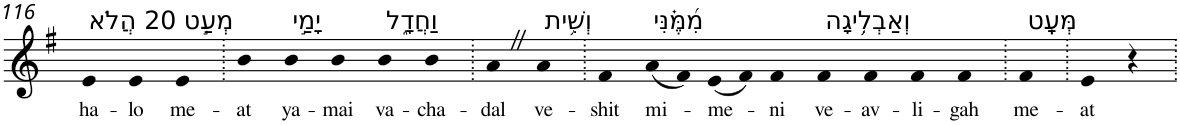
**kern	**text
*part1	*part1
*staff1	*staff1
*I"Piano	*
*I'Pno	*
!!LO:PB:g=z
*clefG2	*
*k[f#]	*
*G:	*
=116	=116
!LO:TX:a:t=20 הֲלֹא	!
!	!LO:LY:b
4e	ha-
!	!LO:LY:b
4e	-lo
!LO:TX:a:t=מְעַ֣ט	!
!	!LO:LY:b
4e	me-
=117.	=117.
!	!LO:LY:b
4b	-at
!LO:TX:a:t=יָמַ֣י	!
!	!LO:LY:b
4b	ya-
!	!LO:LY:b
4b	-mai
!LO:TX:a:t=וַחֲדָ֑ל	!
!	!LO:LY:b
4b	va-
!	!LO:LY:b
4b	-cha-
=118.	=118.
!	!LO:LY:b
4aZ	-dal
!LO:TX:a:t=וְשִׁ֥ית	!
!	!LO:LY:b
4a	ve-
=119.	=119.
!	!LO:LY:b
4f#	-shit
!LO:TX:a:t=מִ֝מֶּ֗נִּי	!
!	!LO:LY:b
(8a	mi-
8f#)	.
!	!LO:LY:b
(8e	-me-
8f#)	.
!	!LO:LY:b
4f#	-ni
!LO:TX:a:t=וְאַבְלִ֥יגָה	!
!	!LO:LY:b
4f#	ve-
!	!LO:LY:b
4f#	-av-
!	!LO:LY:b
4f#	-li-
!	!LO:LY:b
4f#	-gah
=120.	=120.
!LO:TX:a:t=מְּעָֽט	!
!	!LO:LY:b
4f#	me-
=121.	=121.
!	!LO:LY:b
4e	-at
4r	.
=.	=.
*-	*-
